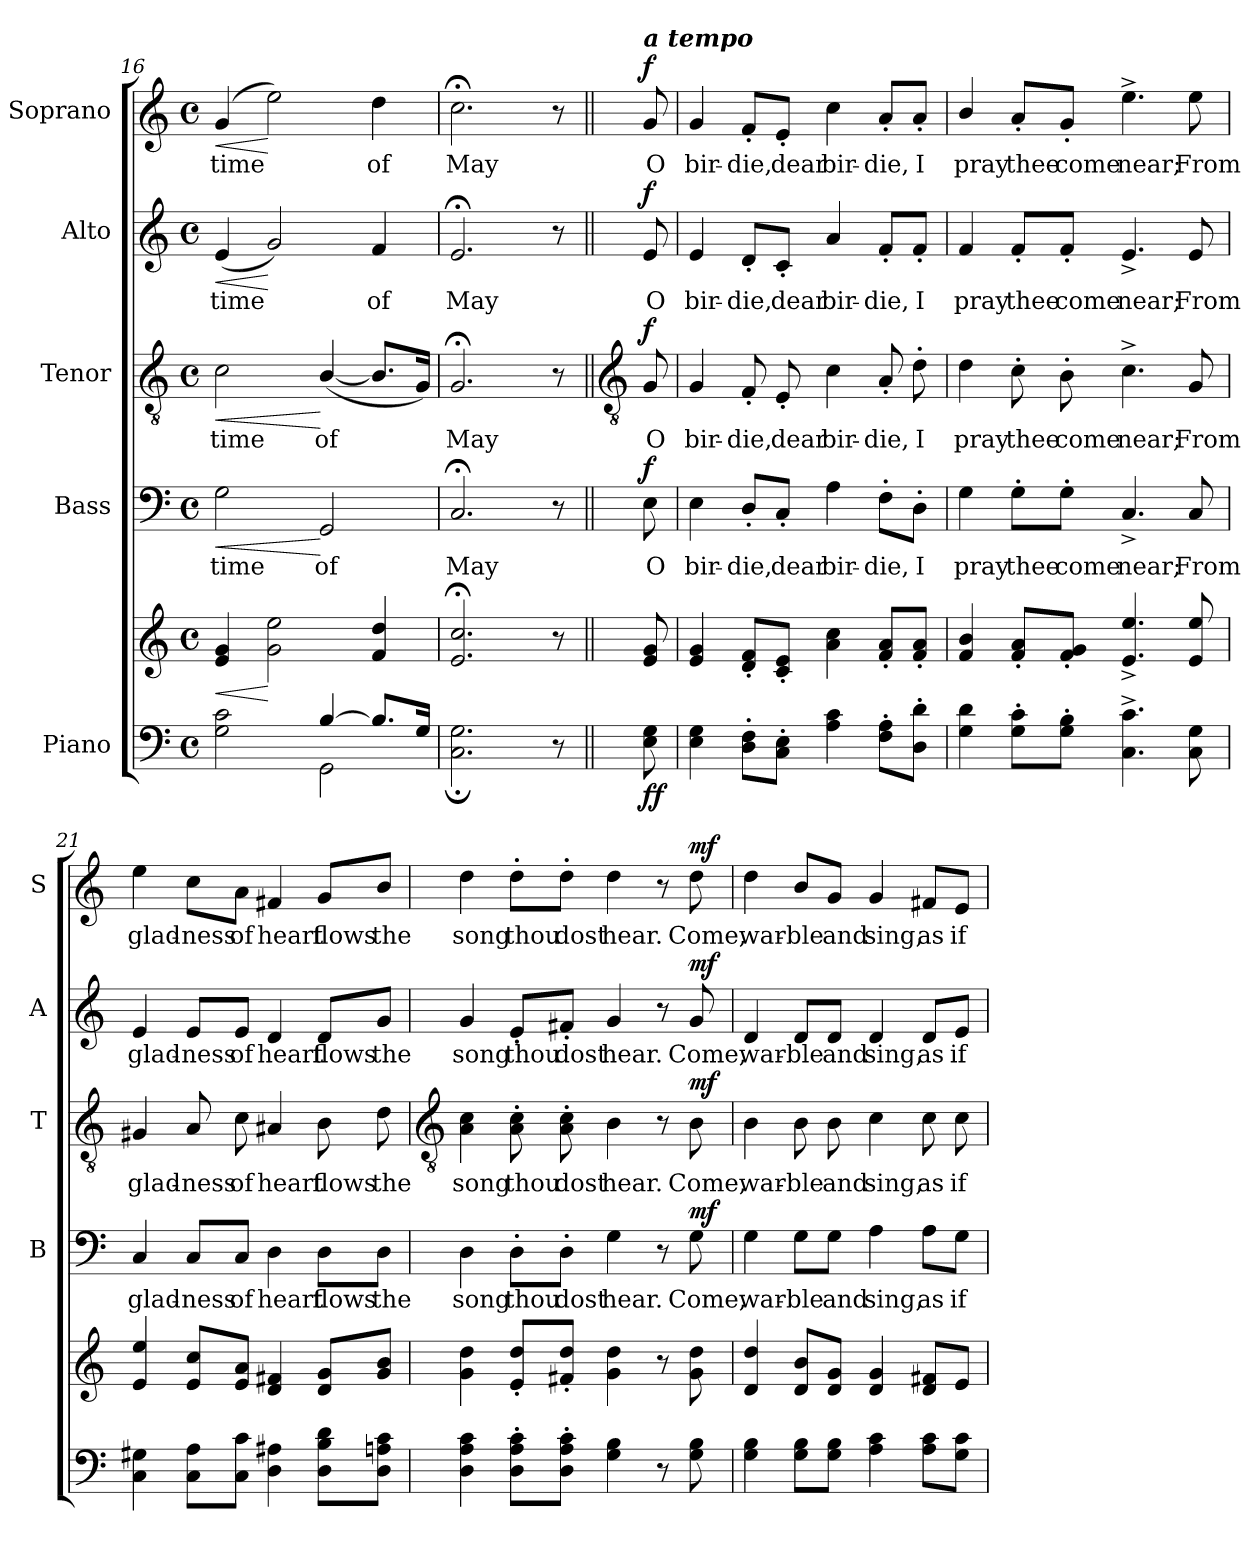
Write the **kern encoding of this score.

**kern	**kern	**dynam	**kern	**text	**dynam	**kern	**text	**dynam	**kern	**text	**dynam	**kern	**text	**dynam
*part5	*part5	*part5	*part4	*part4	*part4	*part3	*part3	*part3	*part2	*part2	*part2	*part1	*part1	*part1
*staff6	*staff5	*staff5/6	*staff4	*staff4	*staff4	*staff3	*staff3	*staff3	*staff2	*staff2	*staff2	*staff1	*staff1	*staff1
*I"Piano	*	*	*I"Bass	*	*	*I"Tenor	*	*	*I"Alto	*	*	*I"Soprano	*	*
*	*	*	*I'B	*	*	*I'T	*	*	*I'A	*	*	*I'S	*	*
*clefF4	*clefG2	*	*clefF4	*	*	*clefGv2	*	*	*clefG2	*	*	*clefG2	*	*
*k[]	*k[]	*	*k[]	*	*	*k[]	*	*	*k[]	*	*	*k[]	*	*
*C:	*C:	*	*C:	*	*	*C:	*	*	*C:	*	*	*C:	*	*
*M4/4	*M4/4	*	*M4/4	*	*	*M4/4	*	*	*M4/4	*	*	*M4/4	*	*
*met(c)	*met(c)	*	*met(c)	*	*	*met(c)	*	*	*met(c)	*	*	*met(c)	*	*
=16	=16	=16	=16	=16	=16	=16	=16	=16	=16	=16	=16	=16	=16	=16
*^	*	*	*	*	*	*	*	*	*	*	*	*	*	*
!	!	!	!LO:HP:b	!	!LO:LY:b	!LO:HP:b	!	!LO:LY:b	!LO:HP:b	!	!LO:LY:b	!LO:HP:b	!	!LO:LY:b	!LO:HP:b
2ryy	2G\ 2c\	4e 4g	<	2G	time	<	2c	time	<	(<4e	time	<	(4g	time	<
.	.	2g 2ee	[	.	.	.	.	.	.	2g)	.	[	2ee)	.	[
!	!	!	!	!	!LO:LY:b	!	!	!LO:LY:b	!	!	!	!	!	!	!
[4B/	2GG\	.	.	2GG	of	[	(<[4B/	of	[	.	.	.	.	.	.
!	!	!	!	!	!	!	!	!	!	!	!LO:LY:b	!	!	!LO:LY:b	!
8.B/L]	.	4f 4dd	.	.	.	.	8.B/L]	.	.	4f	of	.	4dd	of	.
16G/J	.	.	.	.	.	.	16GJ)	.	.	.	.	.	.	.	.
=17	=17	=17	=17	=17	=17	=17	=17	=17	=17	=17	=17	=17	=17	=17	=17
!	!	!	!	!	!LO:LY:b	!	!	!LO:LY:b	!	!	!LO:LY:b	!	!	!LO:LY:b	!
2.ryy	2.C\; 2.G\;	2.e;< 2.cc;<	.	2.C;<	May	.	2.G;<	May	.	2.e;<	May	.	2.cc;<	May	.
8ryy	8r	8r	.	8r	.	.	8r	.	.	8r	.	.	8r	.	.
*v	*v	*	*	*	*	*	*	*	*	*	*	*	*	*	*
!!LO:LB:g=z
=18||	=18||	=18||	=18||	=18||	=18||	=18||	=18||	=18||	=18||	=18||	=18||	=18||	=18||	=18||
*	*	*	*	*	*	*clefGv2	*	*	*	*	*	*	*	*
*^	*	*	*	*	*	*	*	*	*	*	*	*	*	*
!	!	!	!	!	!	!	!	!	!	!	!	!	!LO:TX:a:Bi:t=a tempo	!	!
!	!	!	!LO:DY:b=2	!	!LO:LY:b	!	!	!LO:LY:b	!	!	!LO:LY:b	!	!	!LO:LY:b	!
!	!	!	!LO:DY:n=1:b	!	!	!LO:DY:b	!	!	!LO:DY:b	!	!	!LO:DY:b	!	!	!LO:DY:b
*v	*v	*	*	*	*	*	*	*	*	*	*	*	*	*	*
8E 8G	8e/ 8g/	f f	8E	O	f	8G	O	f	8e	O	f	8g/	O	f
=19	=19	=19	=19	=19	=19	=19	=19	=19	=19	=19	=19	=19	=19	=19
!	!	!	!	!LO:LY:b	!	!	!LO:LY:b	!	!	!LO:LY:b	!	!	!LO:LY:b	!
4E 4G	4e 4g	.	4E	bir-	.	4G	bir-	.	4e	bir-	.	4g	bir-	.
!	!	!	!	!LO:LY:b	!	!	!LO:LY:b	!	!	!LO:LY:b	!	!	!LO:LY:b	!
8D' 8F'L	8d' 8f'L	.	8D'/L	-die,	.	8F'	-die,	.	8d'/L	-die,	.	8f'/L	-die,	.
!	!	!	!	!LO:LY:b	!	!	!LO:LY:b	!	!	!LO:LY:b	!	!	!LO:LY:b	!
8C' 8E'J	8c' 8e'J	.	8C'/J	dear	.	8E'	dear	.	8c'/J	dear	.	8e'/J	dear	.
!	!	!	!	!LO:LY:b	!	!	!LO:LY:b	!	!	!LO:LY:b	!	!	!LO:LY:b	!
4A 4c	4a 4cc	.	4A	bir-	.	4c	bir-	.	4a	bir-	.	4cc	bir-	.
!	!	!	!	!LO:LY:b	!	!	!LO:LY:b	!	!	!LO:LY:b	!	!	!LO:LY:b	!
8F' 8A'L	8f' 8a'L	.	8F'\L	-die,	.	8A'	-die,	.	8f'/L	-die,	.	8a'/L	-die,	.
!	!	!	!	!LO:LY:b	!	!	!LO:LY:b	!	!	!LO:LY:b	!	!	!LO:LY:b	!
8D' 8d'J	8f' 8a'J	.	8D'\J	I	.	8d'	I	.	8f'/J	I	.	8a'/J	I	.
=20	=20	=20	=20	=20	=20	=20	=20	=20	=20	=20	=20	=20	=20	=20
!	!	!	!	!LO:LY:b	!	!	!LO:LY:b	!	!	!LO:LY:b	!	!	!LO:LY:b	!
4G 4d	4f/ 4b/	.	4G	pray	.	4d	pray	.	4f	pray	.	4b/	pray	.
!	!	!	!	!LO:LY:b	!	!	!LO:LY:b	!	!	!LO:LY:b	!	!	!LO:LY:b	!
8G' 8c'L	8f' 8a'L	.	8G'\L	thee	.	8c'	thee	.	8f'/L	thee	.	8a'/L	thee	.
!	!	!	!	!LO:LY:b	!	!	!LO:LY:b	!	!	!LO:LY:b	!	!	!LO:LY:b	!
8G' 8B'J	8f' 8g'J	.	8G'\J	come	.	8B'	come	.	8f'/J	come	.	8g'/J	come	.
!	!	!	!	!LO:LY:b	!	!	!LO:LY:b	!	!	!LO:LY:b	!	!	!LO:LY:b	!
4.C^ 4.c^	4.e^ 4.ee^	.	4.C^	near;	.	4.c^	near;	.	4.e^	near;	.	4.ee^	near;	.
!	!	!	!	!LO:LY:b	!	!	!LO:LY:b	!	!	!LO:LY:b	!	!	!LO:LY:b	!
8C 8G	8e 8ee	.	8C	From	.	8G	From	.	8e	From	.	8ee	From	.
=21	=21	=21	=21	=21	=21	=21	=21	=21	=21	=21	=21	=21	=21	=21
!	!	!	!	!LO:LY:b	!	!	!LO:LY:b	!	!	!LO:LY:b	!	!	!LO:LY:b	!
4C 4G#X	4e 4ee	.	4C	glad-	.	4G#X	glad-	.	4e	glad-	.	4ee	glad-	.
!	!	!	!	!LO:LY:b	!	!	!LO:LY:b	!	!	!LO:LY:b	!	!	!LO:LY:b	!
8C 8AL	8e 8ccL	.	8C/L	-ness	.	8A	-ness	.	8e/L	-ness	.	8cc\L	-ness	.
!	!	!	!	!LO:LY:b	!	!	!LO:LY:b	!	!	!LO:LY:b	!	!	!LO:LY:b	!
8C 8cJ	8e 8aJ	.	8C/J	of	.	8c	of	.	8e/J	of	.	8a\J	of	.
!	!	!	!	!LO:LY:b	!	!	!LO:LY:b	!	!	!LO:LY:b	!	!	!LO:LY:b	!
4D 4A#X	4d 4f#X	.	4D	heart	.	4A#X	heart	.	4d	heart	.	4f#X	heart	.
!	!	!	!	!LO:LY:b	!	!	!LO:LY:b	!	!	!LO:LY:b	!	!	!LO:LY:b	!
8D 8B 8dL	8d 8gL	.	8D\L	flows	.	8B	flows	.	8d/L	flows	.	8g/L	flows	.
!	!	!	!	!LO:LY:b	!	!	!LO:LY:b	!	!	!LO:LY:b	!	!	!LO:LY:b	!
8D 8An 8cJ	8g 8bJ	.	8D\J	the	.	8d	the	.	8g/J	the	.	8b/J	the	.
!!LO:LB:g=z
=22	=22	=22	=22	=22	=22	=22	=22	=22	=22	=22	=22	=22	=22	=22
*	*	*	*	*	*	*clefGv2	*	*	*	*	*	*	*	*
!	!	!	!	!LO:LY:b	!	!	!LO:LY:b	!	!	!LO:LY:b	!	!	!LO:LY:b	!
4D 4A 4c	4g 4dd	.	4D	song	.	4A 4c	song	.	4g	song	.	4dd	song	.
!	!	!	!	!LO:LY:b	!	!	!LO:LY:b	!	!	!LO:LY:b	!	!	!LO:LY:b	!
8D' 8A' 8c'L	8e' 8dd'L	.	8D'\L	thou	.	8A' 8c'	thou	.	8e'/L	thou	.	8dd'\L	thou	.
!	!	!	!	!LO:LY:b	!	!	!LO:LY:b	!	!	!LO:LY:b	!	!	!LO:LY:b	!
8D' 8A' 8c'J	8f#X' 8dd'J	.	8D'\J	dost	.	8A' 8c'	dost	.	8f#X'/J	dost	.	8dd'\J	dost	.
!	!	!	!	!LO:LY:b	!	!	!LO:LY:b	!	!	!LO:LY:b	!	!	!LO:LY:b	!
4G 4B	4g 4dd	.	4G	hear.	.	4B	hear.	.	4g	hear.	.	4dd	hear.	.
8r	8r	.	8r	.	.	8r	.	.	8r	.	.	8r	.	.
!	!	!LO:DY:b=2	!	!LO:LY:b	!	!	!LO:LY:b	!	!	!LO:LY:b	!	!	!LO:LY:b	!
!	!	!LO:DY:n=1:b	!	!	!LO:DY:b	!	!	!LO:DY:b	!	!	!LO:DY:b	!	!	!LO:DY:b
8G 8B	8g 8dd	mf mf	8G	Come,	mf	8B	Come,	mf	8g	Come,	mf	8dd	Come,	mf
=23	=23	=23	=23	=23	=23	=23	=23	=23	=23	=23	=23	=23	=23	=23
!	!	!	!	!LO:LY:b	!	!	!LO:LY:b	!	!	!LO:LY:b	!	!	!LO:LY:b	!
4G 4B	4d 4dd	.	4G	war-	.	4B	war-	.	4d	war-	.	4dd	war-	.
!	!	!	!	!LO:LY:b	!	!	!LO:LY:b	!	!	!LO:LY:b	!	!	!LO:LY:b	!
8G 8BL	8d/ 8b/L	.	8G\L	-ble	.	8B	-ble	.	8d/L	-ble	.	8b/L	-ble	.
!	!	!	!	!LO:LY:b	!	!	!LO:LY:b	!	!	!LO:LY:b	!	!	!LO:LY:b	!
8G 8BJ	8d 8gJ	.	8G\J	and	.	8B	and	.	8d/J	and	.	8g/J	and	.
!	!	!	!	!LO:LY:b	!	!	!LO:LY:b	!	!	!LO:LY:b	!	!	!LO:LY:b	!
4A 4c	4d 4g	.	4A	sing,	.	4c	sing,	.	4d	sing,	.	4g	sing,	.
!	!	!	!	!LO:LY:b	!	!	!LO:LY:b	!	!	!LO:LY:b	!	!	!LO:LY:b	!
8A 8cL	8d 8f#XL	.	8A\L	as	.	8c	as	.	8d/L	as	.	8f#X/L	as	.
!	!	!	!	!LO:LY:b	!	!	!LO:LY:b	!	!	!LO:LY:b	!	!	!LO:LY:b	!
8G 8cJ	8eJ	.	8G\J	if	.	8c	if	.	8e/J	if	.	8e/J	if	.
=	=	=	=	=	=	=	=	=	=	=	=	=	=	=
*-	*-	*-	*-	*-	*-	*-	*-	*-	*-	*-	*-	*-	*-	*-
